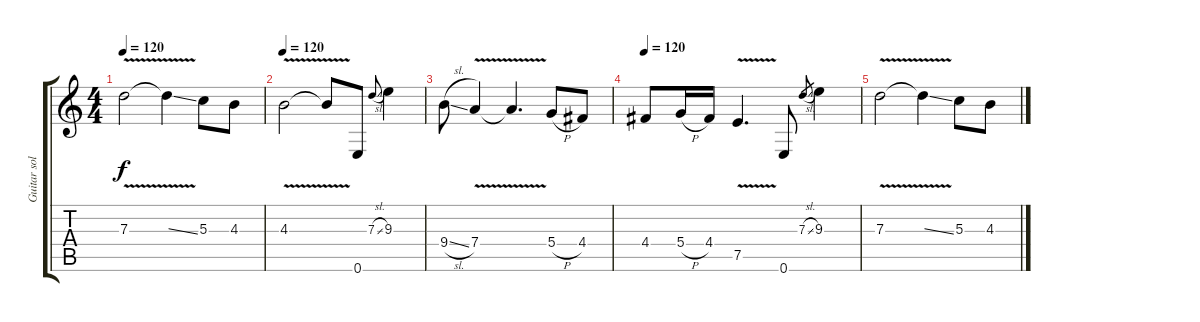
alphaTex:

\track ("Guitar solo effect 2" "Guitar sol") {instrument electricguitarclean}
\staff {score tabs}
\tuning (E4 B3 G3 D3 A2 E2) {hide}
\ts (4 4)
\tempo 120
\clef g2
\ks c
7.3{v}.2{dy f} 7.3{ss t}.4 5.3.8 4.3.8 |
\tempo 120
4.3{v}.2 4.3{t}.8 0.6.8 7.3{sl}.8{gr onbeat} 9.3.4 |
9.4{sl}.8 7.4{v}.4 7.4{t}.4{d} 5.4{h}.8 4.4.8 |
\tempo 120
4.4.8 5.4{h}.16 4.4.16 7.5{v}.4{d} 0.6.8 7.3{sl}.8{gr} 9.3.4 |
7.3{v}.2 7.3{ss t}.4 5.3.8 4.3.8
